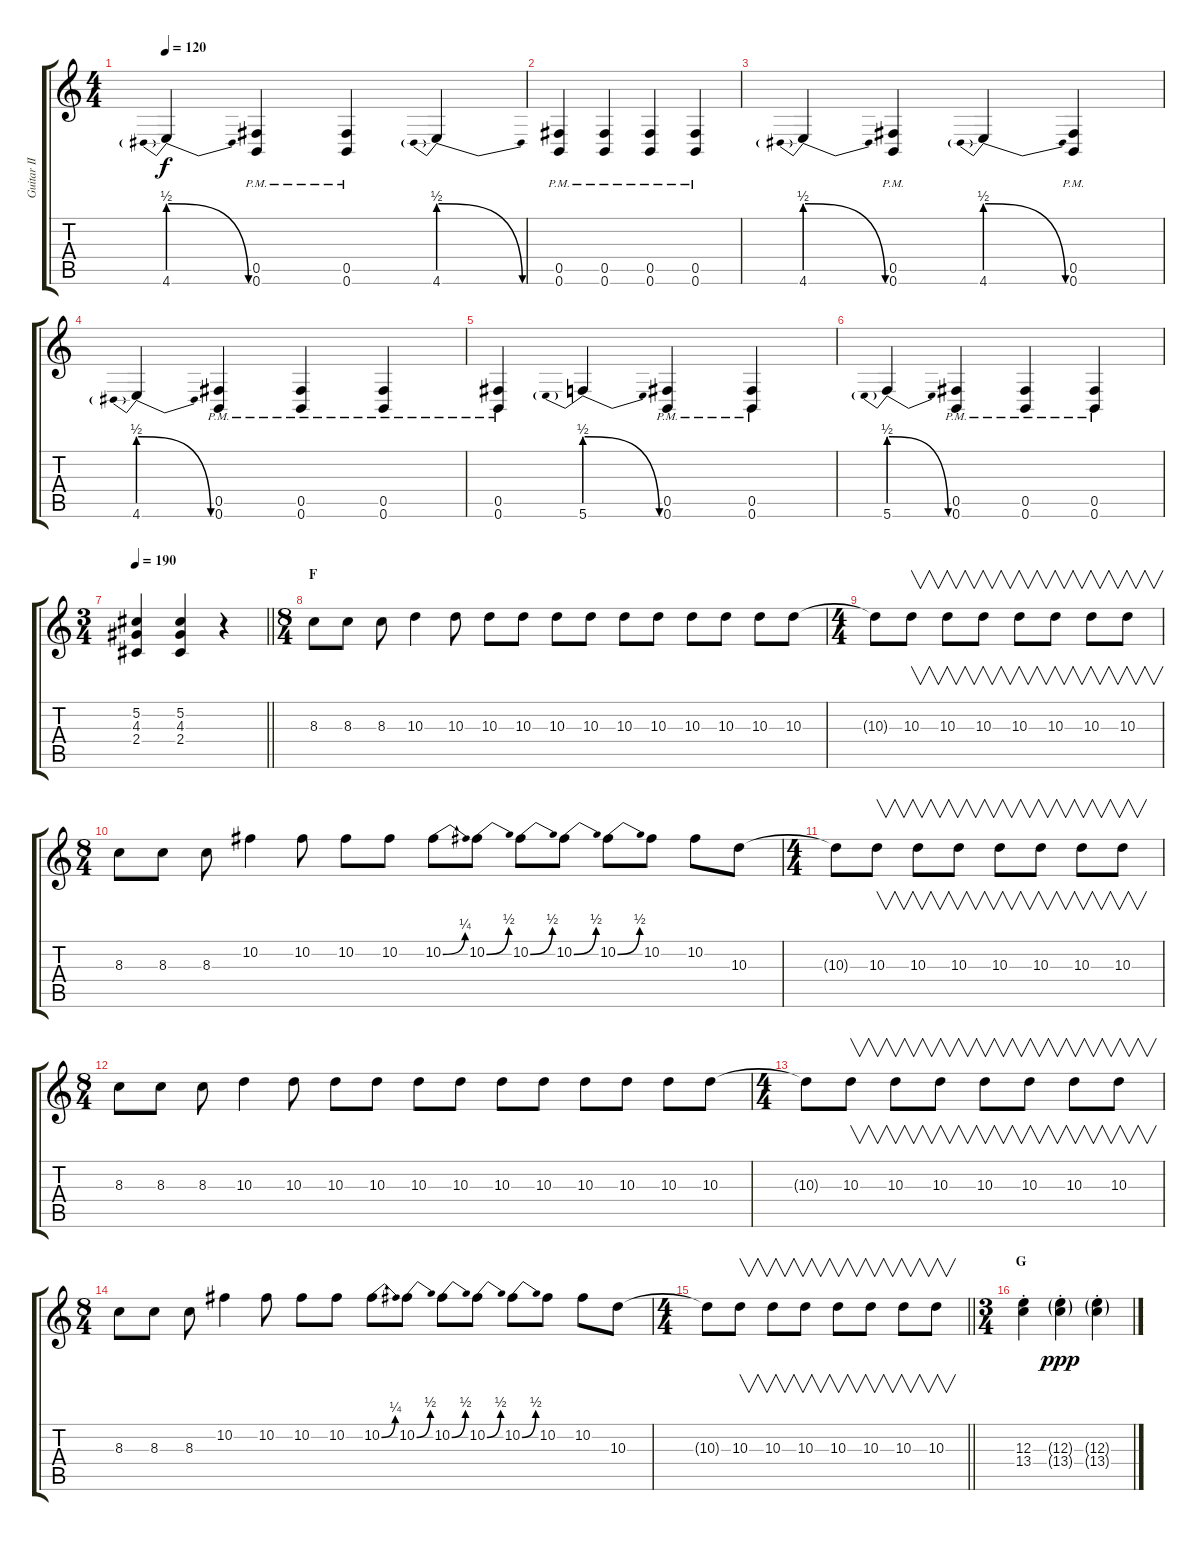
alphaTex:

\track ("Guitar II" "Guitar II") {instrument overdrivenguitar}
\staff {score tabs}
\tuning (Db4 Ab3 E3 B2 Gb2 B1) {hide}
\ts (4 4)
\tempo 120
\clef g2
\ks c
4.6{be (prebendrelease 0 2 60 0)}.4{dy f} (0.5{pm} 0.6{pm}).4 (0.5{pm} 0.6{pm}).4 4.6{be (prebendrelease 0 2 60 0)}.4 |
(0.5{pm} 0.6{pm}).4 (0.5{pm} 0.6{pm}).4 (0.5{pm} 0.6{pm}).4 (0.5{pm} 0.6{pm}).4 |
4.6{be (prebendrelease 0 2 60 0)}.4 (0.5{pm} 0.6{pm}).4 4.6{be (prebendrelease 0 2 60 0)}.4 (0.5{pm} 0.6{pm}).4 |
4.6{be (prebendrelease 0 2 60 0)}.4 (0.5{pm} 0.6{pm}).4 (0.5{pm} 0.6{pm}).4 (0.5{pm} 0.6{pm}).4 |
(0.5{pm} 0.6{pm}).4 5.6{be (prebendrelease 0 2 60 0)}.4 (0.5{pm} 0.6{pm}).4 (0.5{pm} 0.6{pm}).4 |
5.6{be (prebendrelease 0 2 60 0)}.4 (0.5{pm} 0.6{pm}).4 (0.5{pm} 0.6{pm}).4 (0.5{pm} 0.6{pm}).4 |
\ts (3 4)
\tempo 190
\barLineRight lightlight
(5.2 4.3 2.4).4 (5.2 4.3 2.4).4 r.4 |
\ts (8 4)
\section ("" "F")
8.3.8 8.3.8 8.3.8 10.3.4 10.3.8 10.3.8 10.3.8 10.3.8 10.3.8 10.3.8 10.3.8 10.3.8 10.3.8 10.3.8 10.3.8 |
\ts (4 4)
10.3{t}.8 10.3.8{v} 10.3.8{v} 10.3.8{v} 10.3.8{v} 10.3.8{v} 10.3.8{v} 10.3.8{v} |
\ts (8 4)
8.3.8 8.3.8 8.3.8 10.2.4 10.2.8 10.2.8 10.2.8 10.2{be (bend 0 0 60 1)}.8 10.2{be (bend 0 0 60 2)}.8 10.2{be (bend 0 0 60 2)}.8 10.2{be (bend 0 0 60 2)}.8 10.2{be (bend 0 0 60 2)}.8 10.2.8 10.2.8 10.3.8 |
\ts (4 4)
10.3{t}.8 10.3.8{v} 10.3.8{v} 10.3.8{v} 10.3.8{v} 10.3.8{v} 10.3.8{v} 10.3.8{v} |
\ts (8 4)
8.3.8 8.3.8 8.3.8 10.3.4 10.3.8 10.3.8 10.3.8 10.3.8 10.3.8 10.3.8 10.3.8 10.3.8 10.3.8 10.3.8 10.3.8 |
\ts (4 4)
10.3{t}.8 10.3.8{v} 10.3.8{v} 10.3.8{v} 10.3.8{v} 10.3.8{v} 10.3.8{v} 10.3.8{v} |
\ts (8 4)
8.3.8 8.3.8 8.3.8 10.2.4 10.2.8 10.2.8 10.2.8 10.2{be (bend 0 0 60 1)}.8 10.2{be (bend 0 0 60 2)}.8 10.2{be (bend 0 0 60 2)}.8 10.2{be (bend 0 0 60 2)}.8 10.2{be (bend 0 0 60 2)}.8 10.2.8 10.2.8 10.3.8 |
\ts (4 4)
\barLineRight lightlight
10.3{t}.8 10.3.8{v} 10.3.8{v} 10.3.8{v} 10.3.8{v} 10.3.8{v} 10.3.8{v} 10.3.8{v} |
\ts (3 4)
\section ("" "G")
(12.3{st} 13.4{st}).4 (12.3{g st} 13.4{g st}).4{dy ppp} (12.3{g st} 13.4{g st}).4
